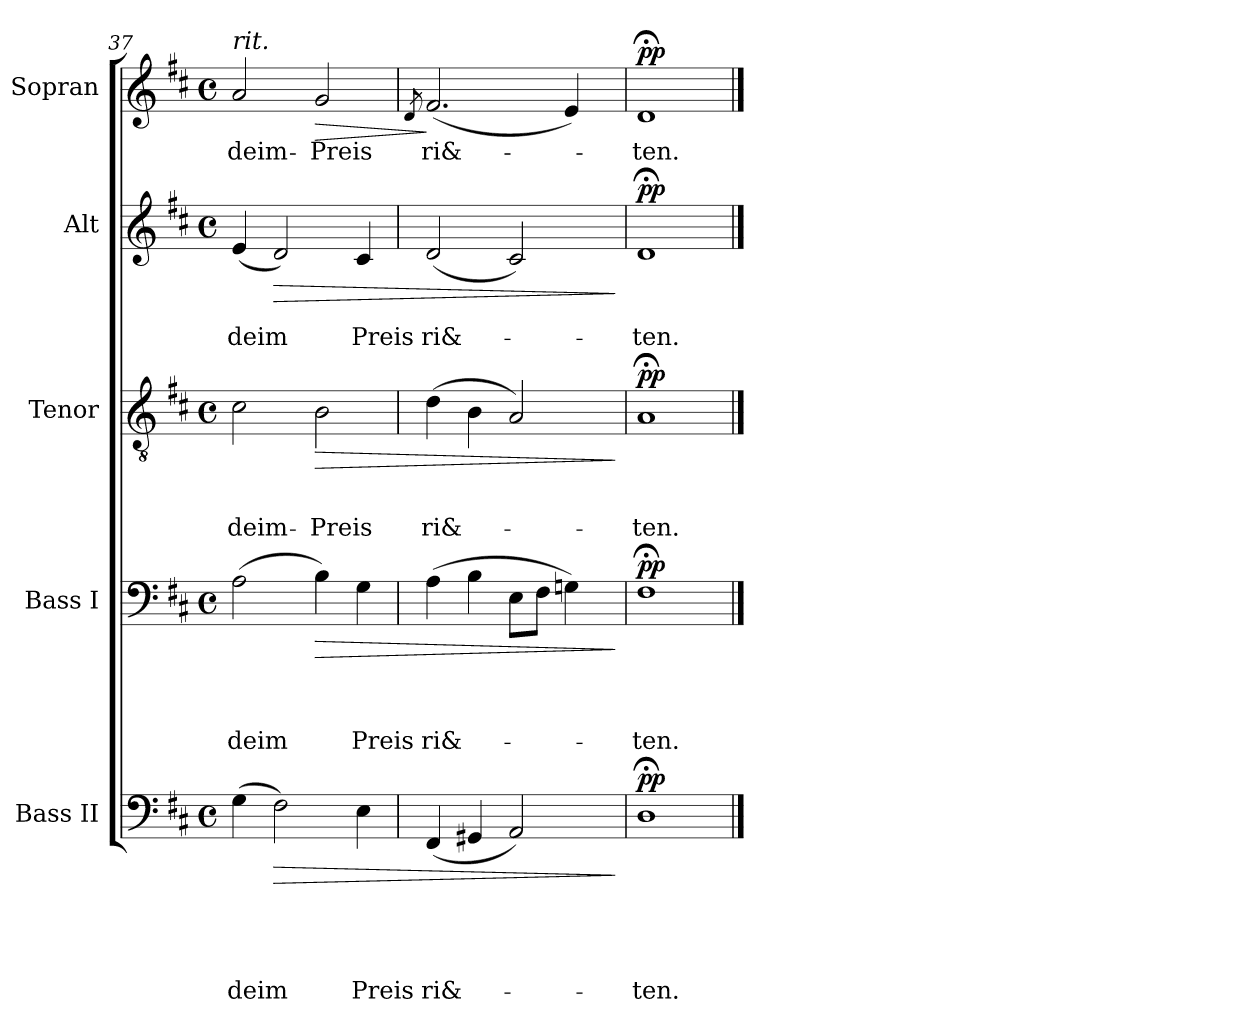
**kern	**text	**text	**text	**text	**text	**dynam	**kern	**text	**text	**text	**text	**dynam	**kern	**text	**text	**text	**dynam	**kern	**text	**text	**dynam	**kern	**text	**dynam
*part5	*part5	*part5	*part5	*part5	*part5	*part5	*part4	*part4	*part4	*part4	*part4	*part4	*part3	*part3	*part3	*part3	*part3	*part2	*part2	*part2	*part2	*part1	*part1	*part1
*staff5	*staff5	*staff5	*staff5	*staff5	*staff5	*staff5	*staff4	*staff4	*staff4	*staff4	*staff4	*staff4	*staff3	*staff3	*staff3	*staff3	*staff3	*staff2	*staff2	*staff2	*staff2	*staff1	*staff1	*staff1
*I"Bass II	*	*	*	*	*	*	*I"Bass I	*	*	*	*	*	*I"Tenor	*	*	*	*	*I"Alt	*	*	*	*I"Sopran	*	*
*clefF4	*	*	*	*	*	*	*clefF4	*	*	*	*	*	*clefGv2	*	*	*	*	*clefG2	*	*	*	*clefG2	*	*
*k[f#c#]	*	*	*	*	*	*	*k[f#c#]	*	*	*	*	*	*k[f#c#]	*	*	*	*	*k[f#c#]	*	*	*	*k[f#c#]	*	*
*D:	*	*	*	*	*	*	*D:	*	*	*	*	*	*D:	*	*	*	*	*D:	*	*	*	*D:	*	*
*M4/4	*	*	*	*	*	*	*M4/4	*	*	*	*	*	*M4/4	*	*	*	*	*M4/4	*	*	*	*M4/4	*	*
*met(c)	*	*	*	*	*	*	*met(c)	*	*	*	*	*	*met(c)	*	*	*	*	*met(c)	*	*	*	*met(c)	*	*
=37	=37	=37	=37	=37	=37	=37	=37	=37	=37	=37	=37	=37	=37	=37	=37	=37	=37	=37	=37	=37	=37	=37	=37	=37
!	!	!	!	!	!	!	!	!	!	!	!	!	!	!	!	!	!	!	!	!	!	!LO:TX:a:i:t=rit.	!	!
!	!	!	!	!	!LO:LY:b	!	!	!	!	!	!LO:LY:b	!	!	!	!	!LO:LY:b	!	!	!	!LO:LY:b	!	!	!LO:LY:b	!
(>4G\	.	.	.	.	-deim	.	(>2A\	.	.	.	-deim	.	2c#\	.	.	-deim-	.	(<4e/	.	-deim	.	2a/	-deim-	.
!	!	!	!	!	!	!LO:HP:b	!	!	!	!	!	!	!	!	!	!	!	!	!	!	!LO:HP:b	!	!	!
2F#\)	.	.	.	.	.	>	.	.	.	.	.	.	.	.	.	.	.	2d/)	.	.	>	.	.	.
!	!	!	!	!	!	!	!	!	!	!	!	!LO:HP:b	!	!	!	!LO:LY:b	!LO:HP:b	!	!	!	!	!	!LO:LY:b	!LO:HP:b
.	.	.	.	.	.	.	4B\)	.	.	.	.	>	2B\	.	.	-Preis	>	.	.	.	.	2g/	-Preis	>
!	!	!	!	!	!LO:LY:b	!	!	!	!	!	!LO:LY:b	!	!	!	!	!	!	!	!	!LO:LY:b	!	!	!	!
4E\	.	.	.	.	Preis	.	4G\	.	.	.	Preis	.	.	.	.	.	.	4c#/	.	Preis	.	.	.	.
=38!	=38!	=38!	=38!	=38!	=38!	=38!	=38!	=38!	=38!	=38!	=38!	=38!	=38!	=38!	=38!	=38!	=38!	=38!	=38!	=38!	=38!	=38!	=38!	=38!
*	*	*	*	*	*	*	*	*	*	*	*	*	*	*	*	*	*	*	*	*	*	*^	*	*
*	*	*	*	*	*	*	*	*	*	*	*	*	*	*	*	*	*	*	*	*	*	*	*^	*	*
.	.	.	.	.	.	.	.	.	.	.	.	.	.	.	.	.	.	.	.	.	.	.	.	8qd/)	.	.
!	!	!	!	!	!LO:LY:b	!	!	!	!	!	!LO:LY:b	!	!	!	!	!LO:LY:b	!	!	!	!LO:LY:b	!	!	!	!	!LO:LY:b	!
(<4FF#/	.	.	.	.	ri&-	.	(>4A\	.	.	.	ri&-	.	(>4d\	.	.	ri&-	.	(<2d/	.	ri&-	.	(<2.f#/	2.ryy	1ryy	ri&-	]
4GG#X/	.	.	.	.	.	.	4B\	.	.	.	.	.	4B\	.	.	.	.	.	.	.	.	.	.	.	.	.
2AA/)	.	.	.	.	.	.	8E\L	.	.	.	.	.	2A/)	.	.	.	.	2c#/)	.	.	.	.	.	.	.	.
.	.	.	.	.	.	.	8F#\J	.	.	.	.	.	.	.	.	.	.	.	.	.	.	.	.	.	.	.
.	.	.	.	.	.	.	4Gn\)	.	.	.	.	.	.	.	.	.	.	.	.	.	.	16.ryy	(<4e/)	.	.	.
.	.	.	.	.	.	.	.	.	.	.	.	.	.	.	.	.	.	.	.	.	.	8ryy	.	.	.	.
.	.	.	.	.	.	.	.	.	.	.	.	.	.	.	.	.	.	.	.	.	.	32ryy	.	.	.	.
*	*	*	*	*	*	*	*	*	*	*	*	*	*	*	*	*	*	*	*	*	*	*v	*v	*v	*	*
.	.	.	.	.	.	]	.	.	.	.	.	]	.	.	.	.	]	.	.	.	]	.	.	.
=39!	=39!	=39!	=39!	=39!	=39!	=39!	=39!	=39!	=39!	=39!	=39!	=39!	=39!	=39!	=39!	=39!	=39!	=39!	=39!	=39!	=39!	=39!	=39!	=39!
!	!	!	!	!	!LO:LY:b	!LO:DY:a	!	!	!	!	!LO:LY:b	!LO:DY:a	!	!	!	!LO:LY:b	!LO:DY:a	!	!	!LO:LY:b	!LO:DY:a	!	!LO:LY:b	!LO:DY:a
1D;<	.	.	.	.	-ten.	pp	1F#;<	.	.	.	-ten.	pp	1A;	.	.	-ten.	pp	1d;	.	-ten.	pp	1d;	-ten.	pp
==	==	==	==	==	==	==	==	==	==	==	==	==	==	==	==	==	==	==	==	==	==	==	==	==
*-	*-	*-	*-	*-	*-	*-	*-	*-	*-	*-	*-	*-	*-	*-	*-	*-	*-	*-	*-	*-	*-	*-	*-	*-
